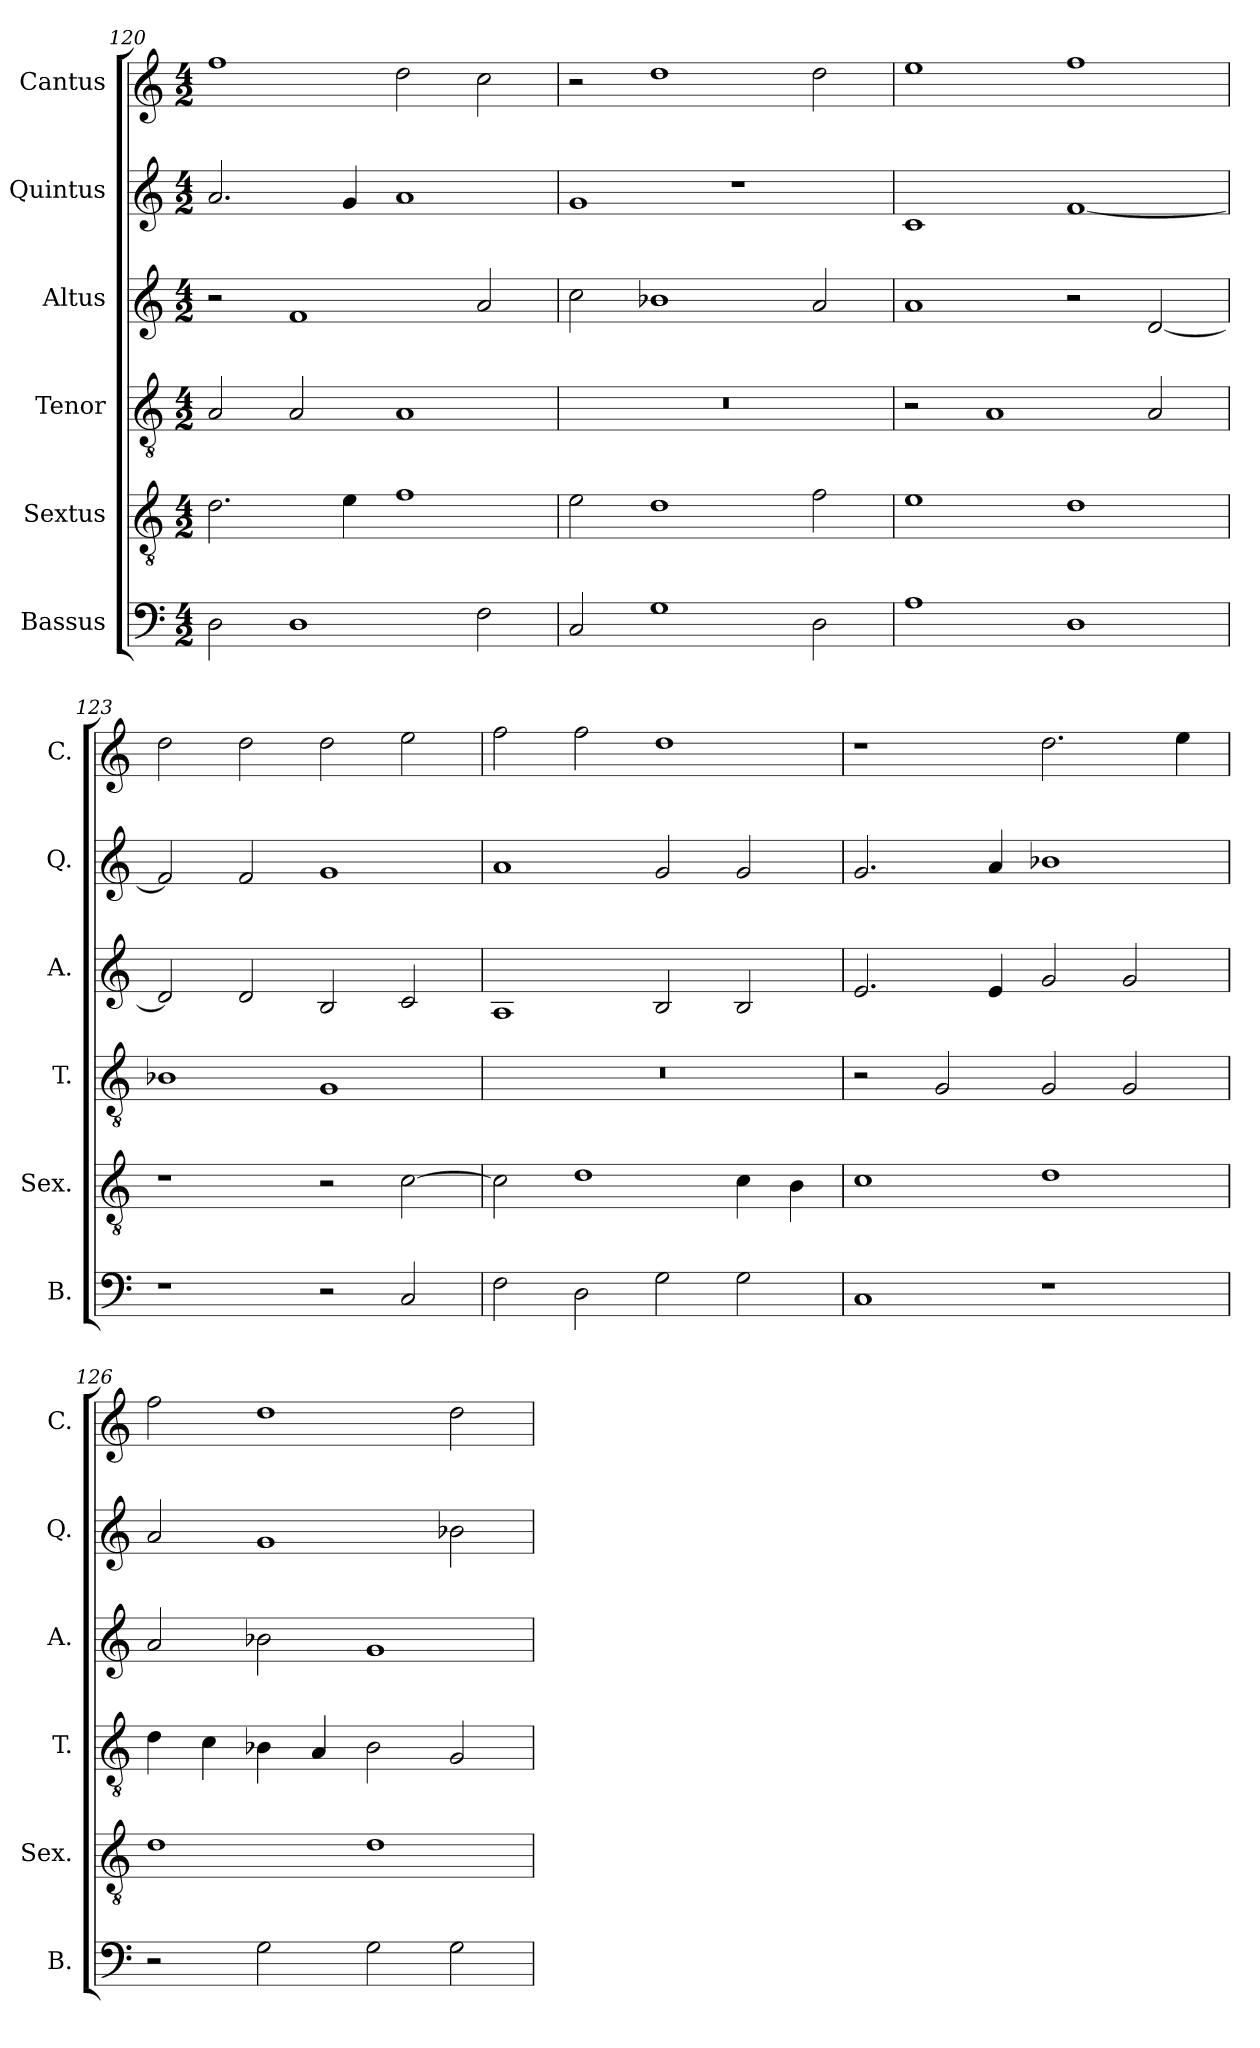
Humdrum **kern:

**kern	**kern	**kern	**kern	**kern	**kern
*part6	*part5	*part4	*part3	*part2	*part1
*staff6	*staff5	*staff4	*staff3	*staff2	*staff1
*I"Bassus	*I"Sextus	*I"Tenor	*I"Altus	*I"Quintus	*I"Cantus
*I'B.	*I'Sex.	*I'T.	*I'A.	*I'Q.	*I'C.
*clefF4	*clefGv2	*clefGv2	*clefG2	*clefG2	*clefG2
*k[]	*k[]	*k[]	*k[]	*k[]	*k[]
*M4/2	*M4/2	*M4/2	*M4/2	*M4/2	*M4/2
=120	=120	=120	=120	=120	=120
2D\	2.d\	2A/	2r	2.a/	1ff
1D	.	2A/	1f	.	.
.	4e\	.	.	4g/	.
.	1f	1A	.	1a	2dd\
2F\	.	.	2a/	.	2cc\
=121	=121	=121	=121	=121	=121
2C/	2e\	0r	2cc\	1g	2r
1G	1d	.	1b-X	.	1dd
.	.	.	.	1r	.
2D\	2f\	.	2a/	.	2dd\
!!LO:LB:g=z
=122	=122	=122	=122	=122	=122
1A	1e	2r	1a	1c	1ee
.	.	1A	.	.	.
1D	1d	.	2r	[1f	1ff
.	.	2A/	[2d/	.	.
=123	=123	=123	=123	=123	=123
1r	1r	1B-X	2d/]	2f/]	2dd\
.	.	.	2d/	2f/	2dd\
2r	2r	1G	2B/	1g	2dd\
2C/	[2c\	.	2c/	.	2ee\
=124	=124	=124	=124	=124	=124
2F\	2c\]	0r	1A	1a	2ff\
2D\	1d	.	.	.	2ff\
2G\	.	.	2B/	2g/	1dd
2G\	4c\	.	2B/	2g/	.
.	4B\	.	.	.	.
=125	=125	=125	=125	=125	=125
1C	1c	2r	2.e/	2.g/	1r
.	.	2G/	.	.	.
.	.	.	4e/	4a/	.
1r	1d	2G/	2g/	1b-X	2.dd\
.	.	2G/	2g/	.	.
.	.	.	.	.	4ee\
=126	=126	=126	=126	=126	=126
2r	1d	4d\	2a/	2a/	2ff\
.	.	4c\	.	.	.
2G\	.	4B-X\	2b-X\	1g	1dd
.	.	4A/	.	.	.
2G\	1d	2B-\	1g	.	.
2G\	.	2G/	.	2b-X\	2dd\
=	=	=	=	=	=
*-	*-	*-	*-	*-	*-
